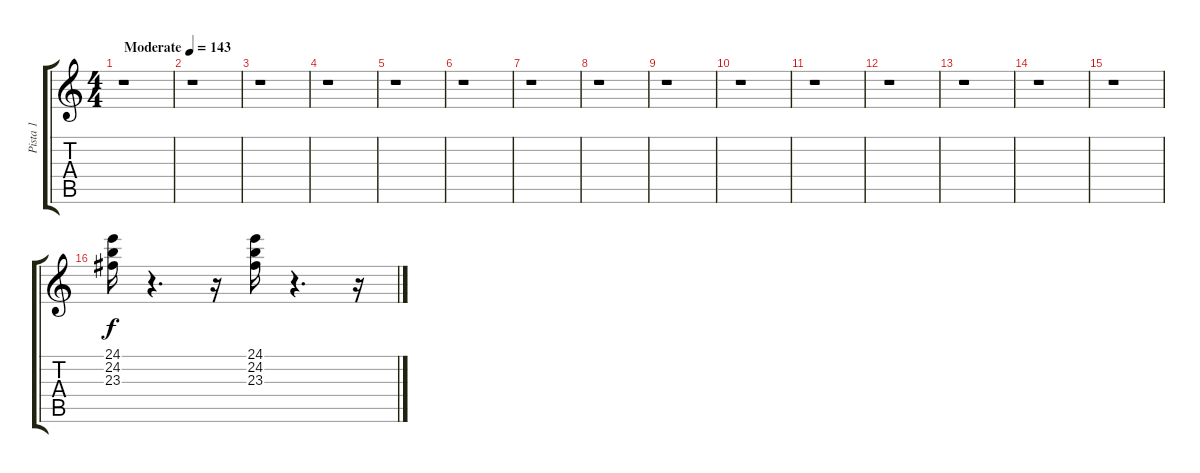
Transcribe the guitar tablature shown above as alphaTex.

\track ("Pista 1" "Pista 1") {instrument rockorgan}
\staff {score tabs}
\tuning (E4 B3 G3 D3 A2 E2) {hide}
\ts (4 4)
\tempo (143 "Moderate")
\clef g2
\ks c
r.1{dy f instrument rockorgan} |
r.1 |
r.1 |
r.1 |
r.1 |
r.1 |
r.1 |
r.1 |
r.1 |
r.1 |
r.1 |
r.1 |
r.1 |
r.1 |
r.1 |
(24.1 24.2 23.3).16 r.4{d} r.16 (24.1 24.2 23.3).16 r.4{d} r.16
